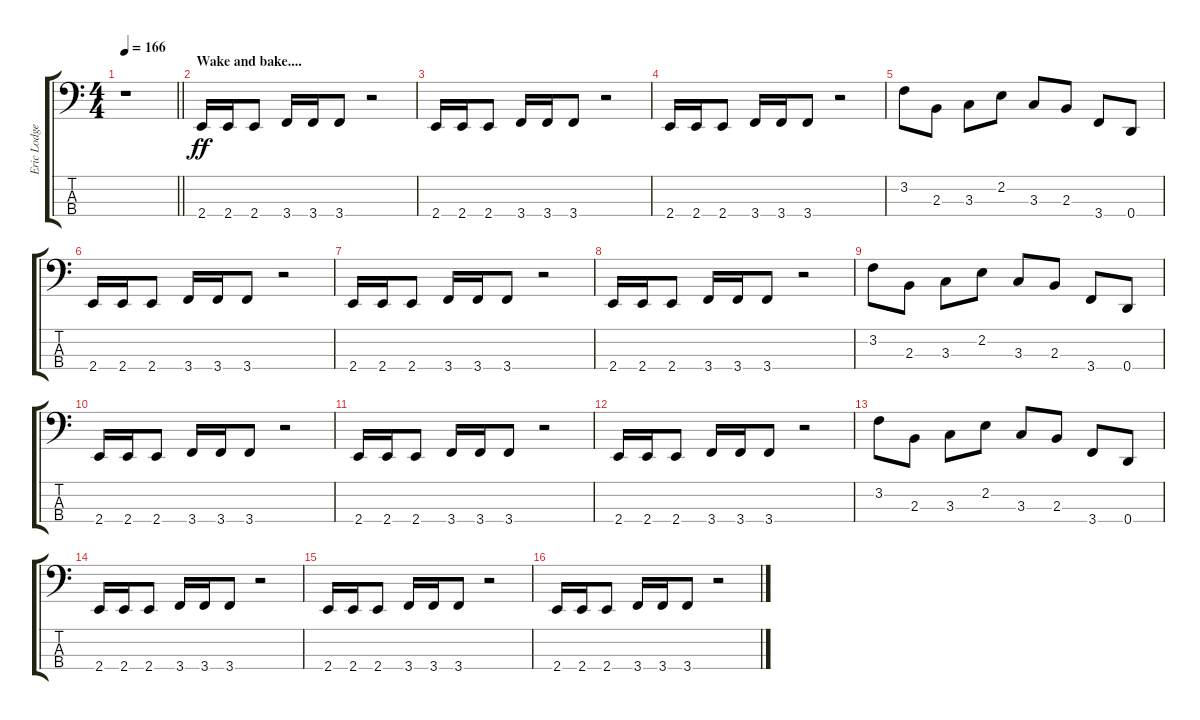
\track ("Eric Lodge (Bass)" "Eric Lodge") {instrument electricbasspick}
\staff {score tabs}
\tuning (G2 D2 A1 D1) {hide}
\ts (4 4)
\tempo 166
\clef f4
\barLineRight lightlight
\ks c
r.1{dy ff} |
\section ("" "Wake and bake....")
2.4.16 2.4.16 2.4.8 3.4.16 3.4.16 3.4.8 r.2 |
2.4.16 2.4.16 2.4.8 3.4.16 3.4.16 3.4.8 r.2 |
2.4.16 2.4.16 2.4.8 3.4.16 3.4.16 3.4.8 r.2 |
3.2.8 2.3.8 3.3.8 2.2.8 3.3.8 2.3.8 3.4.8 0.4.8 |
2.4.16 2.4.16 2.4.8 3.4.16 3.4.16 3.4.8 r.2 |
2.4.16 2.4.16 2.4.8 3.4.16 3.4.16 3.4.8 r.2 |
2.4.16 2.4.16 2.4.8 3.4.16 3.4.16 3.4.8 r.2 |
3.2.8 2.3.8 3.3.8 2.2.8 3.3.8 2.3.8 3.4.8 0.4.8 |
2.4.16 2.4.16 2.4.8 3.4.16 3.4.16 3.4.8 r.2 |
2.4.16 2.4.16 2.4.8 3.4.16 3.4.16 3.4.8 r.2 |
2.4.16 2.4.16 2.4.8 3.4.16 3.4.16 3.4.8 r.2 |
3.2.8 2.3.8 3.3.8 2.2.8 3.3.8 2.3.8 3.4.8 0.4.8 |
2.4.16 2.4.16 2.4.8 3.4.16 3.4.16 3.4.8 r.2 |
2.4.16 2.4.16 2.4.8 3.4.16 3.4.16 3.4.8 r.2 |
2.4.16 2.4.16 2.4.8 3.4.16 3.4.16 3.4.8 r.2
